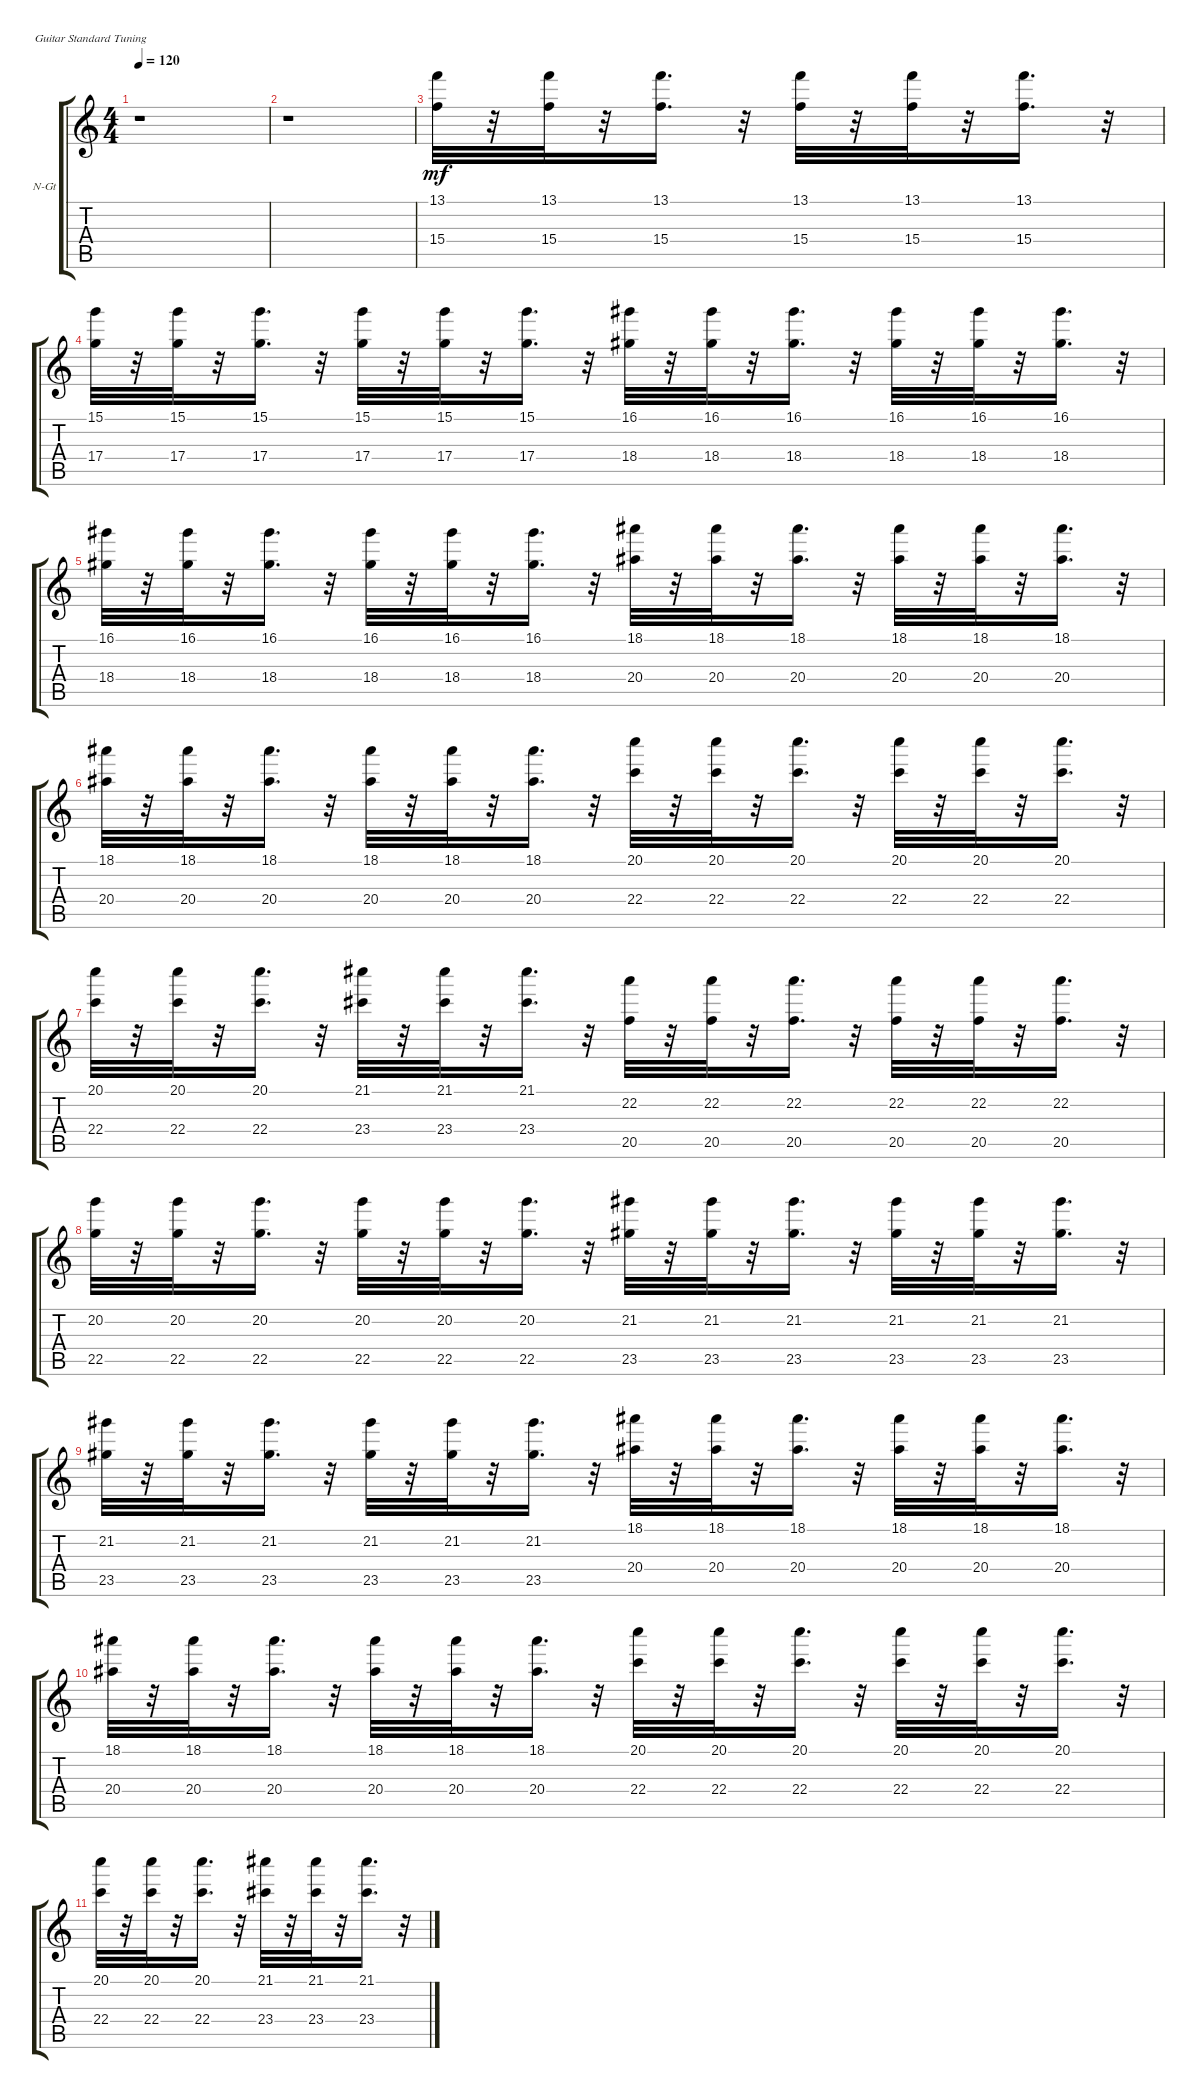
\defaultSystemsLayout 4
\bracketExtendMode groupsimilarinstruments
\firstSystemTrackNameOrientation horizontal
\otherSystemsTrackNameOrientation horizontal
\track ("Nylon Guitar" "N-Gt") {instrument acousticguitarnylon}
\staff {score tabs}
\tuning (E4 B3 G3 D3 A2 E2)
\ts (4 4)
\tempo 120
\clef g2
\scale
0.333333
\ks c
r.1{dy mf} |
\scale
0.333333 r.1 |
\scale
0.333333 (13.1 15.4).32 r.32 (15.4 13.1).32 r.32 (13.1 15.4).16{d} r.32 (13.1 15.4).32 r.32 (15.4 13.1).32 r.32 (15.4 13.1).16{d} r.32 |
\scale
0.333333 (15.1 17.4).32 r.32 (17.4 15.1).32 r.32 (15.1 17.4).16{d} r.32 (17.4 15.1).32 r.32 (15.1 17.4).32 r.32 (17.4 15.1).16{d} r.32 (16.1 18.4).32 r.32 (18.4 16.1).32 r.32 (16.1 18.4).16{d} r.32 (18.4 16.1).32 r.32 (16.1 18.4).32 r.32 (18.4 16.1).16{d} r.32 |
\scale
0.333333 (16.1 18.4).32 r.32 (18.4 16.1).32 r.32 (16.1 18.4).16{d} r.32 (16.1 18.4).32 r.32 (18.4 16.1).32 r.32 (16.1 18.4).16{d} r.32 (18.1 20.4).32 r.32 (20.4 18.1).32 r.32 (18.1 20.4).16{d} r.32 (20.4 18.1).32 r.32 (18.1 20.4).32 r.32 (18.1 20.4).16{d} r.32 |
\scale
0.333333 (18.1 20.4).32 r.32 (20.4 18.1).32 r.32 (18.1 20.4).16{d} r.32 (20.4 18.1).32 r.32 (18.1 20.4).32 r.32 (20.4 18.1).16{d} r.32 (20.1 22.4).32 r.32 (22.4 20.1).32 r.32 (20.1 22.4).16{d} r.32 (22.4 20.1).32 r.32 (20.1 22.4).32 r.32 (22.4 20.1).16{d} r.32 |
\scale
0.333333 (20.1 22.4).32 r.32 (22.4 20.1).32 r.32 (22.4 20.1).16{d} r.32 (21.1 23.4).32 r.32 (23.4 21.1).32 r.32 (21.1 23.4).16{d} r.32 (22.2 20.5).32 r.32 (20.5 22.2).32 r.32 (22.2 20.5).16{d} r.32 (20.5 22.2).32 r.32 (22.2 20.5).32 r.32 (20.5 22.2).16{d} r.32 |
\scale
0.333333 (20.2 22.5).32 r.32 (22.5 20.2).32 r.32 (20.2 22.5).16{d} r.32 (22.5 20.2).32 r.32 (20.2 22.5).32 r.32 (22.5 20.2).16{d} r.32 (21.2 23.5).32 r.32 (23.5 21.2).32 r.32 (21.2 23.5).16{d} r.32 (21.2 23.5).32 r.32 (23.5 21.2).32 r.32 (21.2 23.5).16{d} r.32 |
\scale
0.333333 (23.5 21.2).32 r.32 (21.2 23.5).32 r.32 (23.5 21.2).16{d} r.32 (21.2 23.5).32 r.32 (23.5 21.2).32 r.32 (21.2 23.5).16{d} r.32 (18.1 20.4).32 r.32 (20.4 18.1).32 r.32 (18.1 20.4).16{d} r.32 (20.4 18.1).32 r.32 (18.1 20.4).32 r.32 (20.4 18.1).16{d} r.32 |
\scale
0.333333 (18.1 20.4).32 r.32 (20.4 18.1).32 r.32 (18.1 20.4).16{d} r.32 (20.4 18.1).32 r.32 (18.1 20.4).32 r.32 (20.4 18.1).16{d} r.32 (20.1 22.4).32 r.32 (22.4 20.1).32 r.32 (20.1 22.4).16{d} r.32 (22.4 20.1).32 r.32 (20.1 22.4).32 r.32 (22.4 20.1).16{d} r.32 |
\scale
0.333333 (20.1 22.4).32 r.32 (22.4 20.1).32 r.32 (20.1 22.4).16{d} r.32 (23.4 21.1).32 r.32 (21.1 23.4).32 r.32 (23.4 21.1).16{d} r.32 |
\scale
0.333333 |
\scale
0.333333 |
\scale
0.333333 |
\scale
0.333333 |
\scale
0.333333
